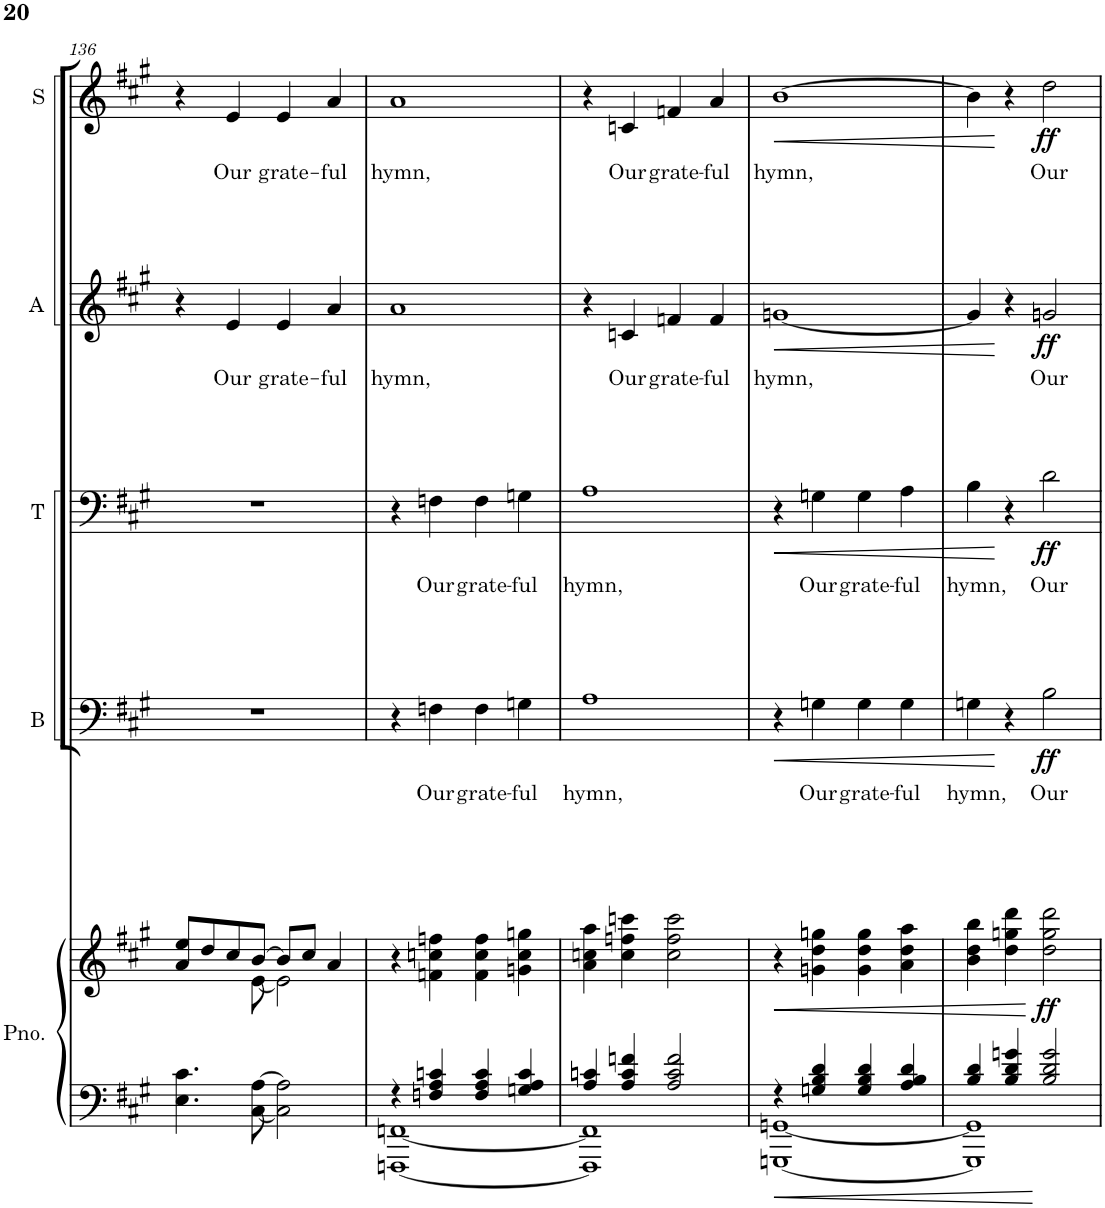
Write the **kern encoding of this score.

**kern	**kern	**dynam	**kern	**text	**dynam	**kern	**text	**dynam	**kern	**text	**dynam	**kern	**text	**dynam
*part5	*part5	*part5	*part4	*part4	*part4	*part3	*part3	*part3	*part2	*part2	*part2	*part1	*part1	*part1
*staff6	*staff5	*staff5/6	*staff4	*staff4	*staff4	*staff3	*staff3	*staff3	*staff2	*staff2	*staff2	*staff1	*staff1	*staff1
*I"Piano	*	*	*I"Bass	*	*	*I"Tenor	*	*	*I"Alto	*	*	*I"Soprano	*	*
*I'Pno.	*	*	*I'B	*	*	*I'T	*	*	*I'A	*	*	*I'S	*	*
!!LO:PB:g=z
*clefF4	*clefG2	*	*clefF4	*	*	*clefF4	*	*	*clefG2	*	*	*clefG2	*	*
*k[f#c#g#]	*k[f#c#g#]	*	*k[f#c#g#]	*	*	*k[f#c#g#]	*	*	*k[f#c#g#]	*	*	*k[f#c#g#]	*	*
*M4/4	*M4/4	*	*M4/4	*	*	*M4/4	*	*	*M4/4	*	*	*M4/4	*	*
=136	=136	=136	=136	=136	=136	=136	=136	=136	=136	=136	=136	=136	=136	=136
*	*^	*	*	*	*	*	*	*	*	*	*	*	*	*
4.E\ 4.c#\	8a/ 8ee/L	4.ryy	.	1r	.	.	1r	.	.	4r	.	.	4r	.	.
.	8dd/	.	.	.	.	.	.	.	.	.	.	.	.	.	.
!	!	!	!	!	!	!	!	!	!	!	!LO:LY:b	!	!	!LO:LY:b	!
.	8cc#/	.	.	.	.	.	.	.	.	4e/	Our	.	4e/	Our	.
[8C#\ [8A\	[8b/J	[8e\	.	.	.	.	.	.	.	.	.	.	.	.	.
!	!	!	!	!	!	!	!	!	!	!	!LO:LY:b	!	!	!LO:LY:b	!
2C#\] 2A\]	8b/L]	2e\]	.	.	.	.	.	.	.	4e/	grate-	.	4e/	grate-	.
.	8cc#/J	.	.	.	.	.	.	.	.	.	.	.	.	.	.
!	!	!	!	!	!	!	!	!	!	!	!LO:LY:b	!	!	!LO:LY:b	!
.	4a/	.	.	.	.	.	.	.	.	4a/	-ful	.	4a/	-ful	.
*	*v	*v	*	*	*	*	*	*	*	*	*	*	*	*	*
=137	=137	=137	=137	=137	=137	=137	=137	=137	=137	=137	=137	=137	=137	=137
*^	*	*	*	*	*	*	*	*	*	*	*	*	*	*
!	!	!	!	!	!	!	!	!	!	!	!LO:LY:b	!	!	!LO:LY:b	!
4r	[1FFFn [<1FFn	4r	.	4r	.	.	4r	.	.	1a	hymn,	.	1a	hymn,	.
!	!	!	!	!	!LO:LY:b	!	!	!LO:LY:b	!	!	!	!	!	!	!
4Fn/ 4A/ 4cn/	.	4fn\ 4ccn\ 4ffn\	.	4Fn\	Our	.	4Fn\	Our	.	.	.	.	.	.	.
!	!	!	!	!	!LO:LY:b	!	!	!LO:LY:b	!	!	!	!	!	!	!
4F/ 4A/ 4c/	.	4f\ 4cc\ 4ff\	.	4F\	grate-	.	4F\	grate-	.	.	.	.	.	.	.
!	!	!	!	!	!LO:LY:b	!	!	!LO:LY:b	!	!	!	!	!	!	!
4Gn/ 4A/ 4c/	.	4gn\ 4cc\ 4ggn\	.	4Gn\	-ful	.	4Gn\	-ful	.	.	.	.	.	.	.
=138	=138	=138	=138	=138	=138	=138	=138	=138	=138	=138	=138	=138	=138	=138	=138
!	!	!	!	!	!LO:LY:b	!	!	!LO:LY:b	!	!	!	!	!	!	!
4A/ 4cn/	1FFF] 1FF]	4a\ 4ccn\ 4aa\	.	1A	hymn,	.	1A	hymn,	.	4r	.	.	4r	.	.
!	!	!	!	!	!	!	!	!	!	!	!LO:LY:b	!	!	!LO:LY:b	!
4A/ 4c/ 4fn/	.	4cc\ 4ffn\ 4cccn\	.	.	.	.	.	.	.	4cn/	Our	.	4cn/	Our	.
!	!	!	!	!	!	!	!	!	!	!	!LO:LY:b	!	!	!LO:LY:b	!
2A/ 2c/ 2f/	.	2cc\ 2ff\ 2ccc\	.	.	.	.	.	.	.	4fn/	grate-	.	4fn/	grate-	.
!	!	!	!	!	!	!	!	!	!	!	!LO:LY:b	!	!	!LO:LY:b	!
.	.	.	.	.	.	.	.	.	.	4f/	-ful	.	4a/	-ful	.
=139	=139	=139	=139	=139	=139	=139	=139	=139	=139	=139	=139	=139	=139	=139	=139
!	!	!	!LO:HP:b	!	!	!LO:HP:b	!	!	!LO:HP:b	!	!LO:LY:b	!LO:HP:b	!	!LO:LY:b	!LO:HP:b
4r	[1GGGn [<1GGn	4r	<	4r	.	<	4r	.	<	[1gn	hymn,	<	[1b	hymn,	<
!	!	!	!	!	!LO:LY:b	!	!	!LO:LY:b	!	!	!	!	!	!	!
4Gn/ 4B/ 4d/	.	4gn\ 4dd\ 4ggn\	.	4Gn\	Our	.	4Gn\	Our	.	.	.	.	.	.	.
!	!	!	!	!	!LO:LY:b	!	!	!LO:LY:b	!	!	!	!	!	!	!
4G/ 4B/ 4d/	.	4g\ 4dd\ 4gg\	.	4G\	grate-	.	4G\	grate-	.	.	.	.	.	.	.
!	!	!	!	!	!LO:LY:b	!	!	!LO:LY:b	!	!	!	!	!	!	!
4A/ 4B/ 4d/	.	4a\ 4dd\ 4aa\	.	4G\	-ful	.	4A\	-ful	.	.	.	.	.	.	.
=140	=140	=140	=140	=140	=140	=140	=140	=140	=140	=140	=140	=140	=140	=140	=140
!	!	!	!	!	!LO:LY:b	!	!	!LO:LY:b	!	!	!	!	!	!	!
4B/ 4d/	1GGG] 1GG]	4b\ 4dd\ 4bb\	.	4Gn\	hymn,	.	4B\	hymn,	.	4g/]	.	.	4b\]	.	.
4B/ 4d/ 4gn/	.	4dd\ 4ggn\ 4ddd\	.	4r	.	[	4r	.	[	4r	.	[	4r	.	[
!	!	!	!LO:DY:n=1:b	!	!LO:LY:b	!LO:DY:b	!	!LO:LY:b	!LO:DY:b	!	!LO:LY:b	!LO:DY:b	!	!LO:LY:b	!LO:DY:b
2B/ 2d/ 2g/	.	2dd\ 2gg\ 2ddd\	[ ff	2B\	Our	ff	2d\	Our	ff	2gn/	Our	ff	2dd\	Our	ff
*v	*v	*	*	*	*	*	*	*	*	*	*	*	*	*	*
=	=	=	=	=	=	=	=	=	=	=	=	=	=	=
*-	*-	*-	*-	*-	*-	*-	*-	*-	*-	*-	*-	*-	*-	*-
